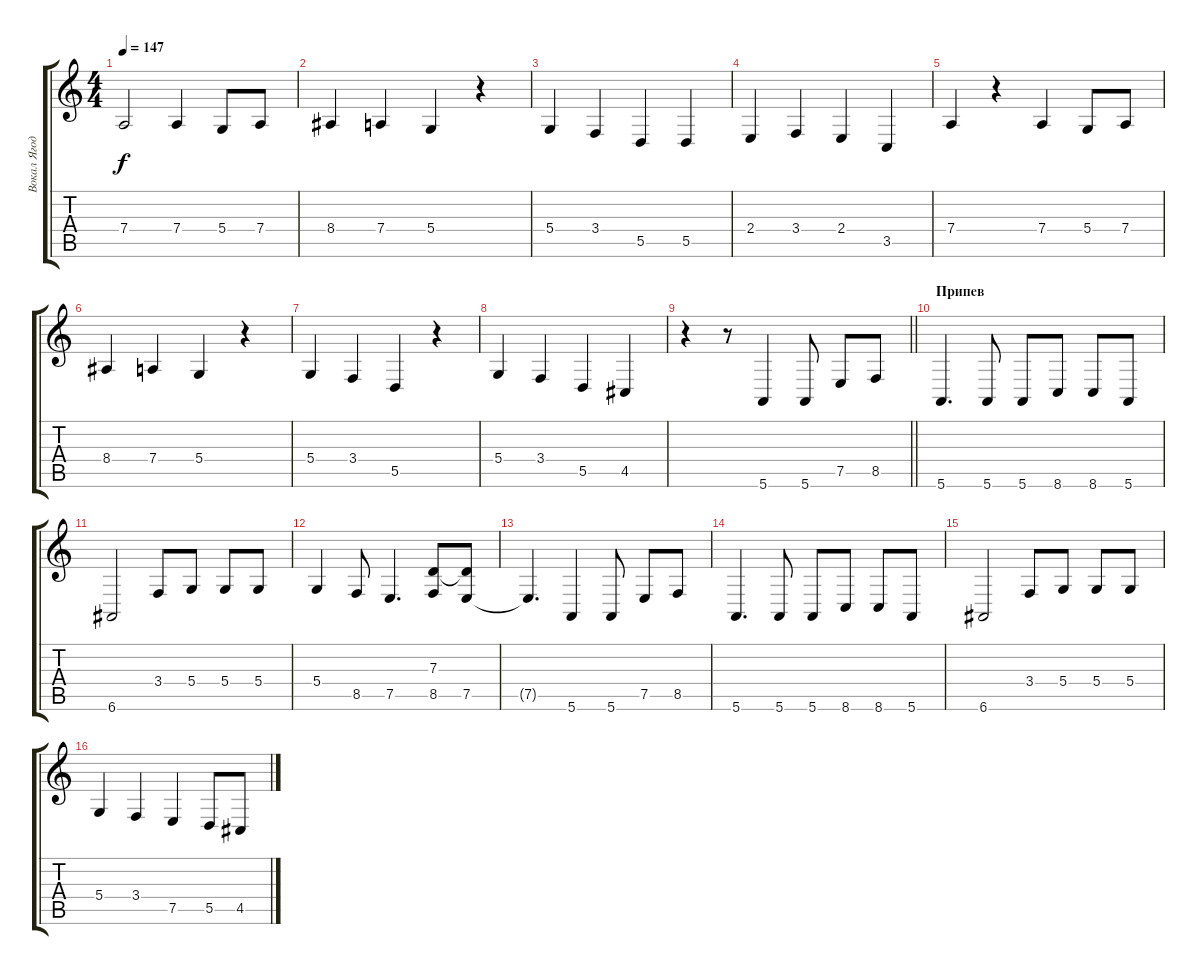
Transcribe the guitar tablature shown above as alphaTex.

\track ("Вокал Ягода" "Вокал Ягод") {instrument bassoon}
\staff {score tabs}
\tuning (E4 B3 G3 D3 A2 E2) {hide}
\ts (4 4)
\tempo 147
\clef g2
\ks c
7.4.2{dy f} 7.4.4 5.4.8 7.4.8 |
8.4.4 7.4.4 5.4.4 r.4 |
5.4.4 3.4.4 5.5.4 5.5.4 |
2.4.4 3.4.4 2.4.4 3.5.4 |
7.4.4 r.4 7.4.4 5.4.8 7.4.8 |
8.4.4 7.4.4 5.4.4 r.4 |
5.4.4 3.4.4 5.5.4 r.4 |
5.4.4 3.4.4 5.5.4 4.5.4 |
\barLineRight lightlight
r.4 r.8 5.6.4 5.6.8 7.5.8 8.5.8 |
\section ("" "Припев")
5.6.4{d} 5.6.8 5.6.8 8.6.8 8.6.8 5.6.8 |
6.6.2 3.4.8 5.4.8 5.4.8 5.4.8 |
5.4.4 8.5.8 7.5.4{d} (7.3 8.5).8 (7.3{t} 7.5).8 |
7.5{t}.4{d} 5.6.4 5.6.8 7.5.8 8.5.8 |
5.6.4{d} 5.6.8 5.6.8 8.6.8 8.6.8 5.6.8 |
6.6.2 3.4.8 5.4.8 5.4.8 5.4.8 |
5.4.4 3.4.4 7.5.4 5.5.8 4.5.8
